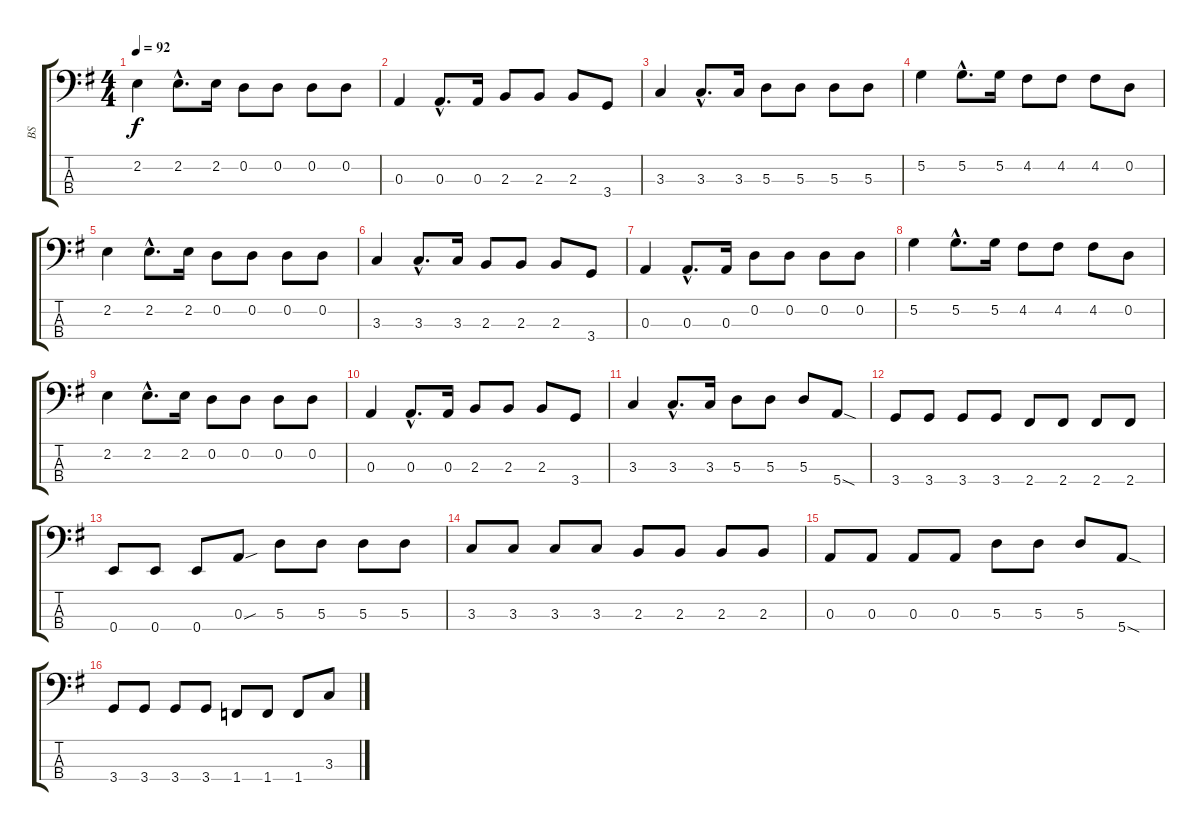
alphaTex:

\track ("BS" "BS") {instrument electricbassfinger}
\staff {score tabs}
\tuning (G2 D2 A1 E1) {hide}
\ts (4 4)
\tempo 92
\clef f4
\ks g
2.2.4{dy f} 2.2{hac}.8{d} 2.2.16 0.2.8 0.2.8 0.2.8 0.2.8 |
0.3.4 0.3{hac}.8{d} 0.3.16 2.3.8 2.3.8 2.3.8 3.4.8 |
3.3.4 3.3{hac}.8{d} 3.3.16 5.3.8 5.3.8 5.3.8 5.3.8 |
5.2.4 5.2{hac}.8{d} 5.2.16 4.2.8 4.2.8 4.2.8 0.2.8 |
2.2.4 2.2{hac}.8{d} 2.2.16 0.2.8 0.2.8 0.2.8 0.2.8 |
3.3.4 3.3{hac}.8{d} 3.3.16 2.3.8 2.3.8 2.3.8 3.4.8 |
0.3.4 0.3{hac}.8{d} 0.3.16 0.2.8 0.2.8 0.2.8 0.2.8 |
5.2.4 5.2{hac}.8{d} 5.2.16 4.2.8 4.2.8 4.2.8 0.2.8 |
2.2.4 2.2{hac}.8{d} 2.2.16 0.2.8 0.2.8 0.2.8 0.2.8 |
0.3.4 0.3{hac}.8{d} 0.3.16 2.3.8 2.3.8 2.3.8 3.4.8 |
3.3.4 3.3{hac}.8{d} 3.3.16 5.3.8 5.3.8 5.3.8 5.4{sod}.8 |
3.4.8 3.4.8 3.4.8 3.4.8 2.4.8 2.4.8 2.4.8 2.4.8 |
0.4.8 0.4.8 0.4.8 0.3{sou}.8 5.3.8 5.3.8 5.3.8 5.3.8 |
3.3.8 3.3.8 3.3.8 3.3.8 2.3.8 2.3.8 2.3.8 2.3.8 |
0.3.8 0.3.8 0.3.8 0.3.8 5.3.8 5.3.8 5.3.8 5.4{sod}.8 |
3.4.8 3.4.8 3.4.8 3.4.8 1.4.8 1.4.8 1.4.8 3.3.8
